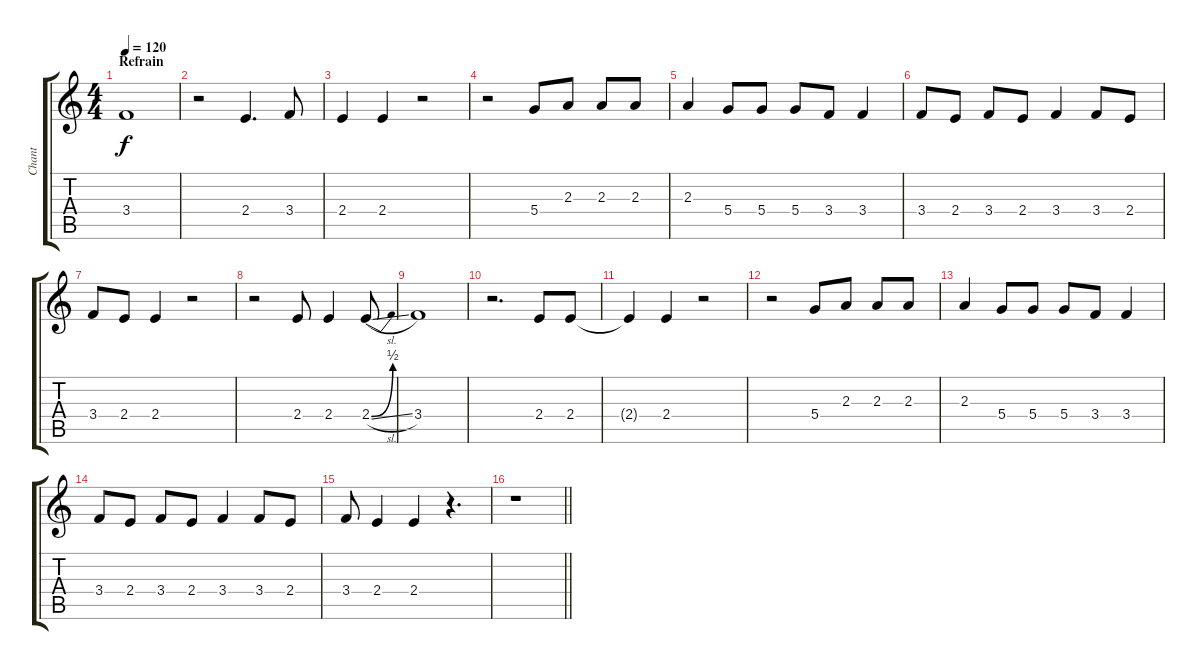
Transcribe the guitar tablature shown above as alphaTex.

\track ("Chant" "Chant") {instrument electricguitarjazz}
\staff {score tabs}
\tuning (E4 B3 G3 D3 A2 E2) {hide}
\ts (4 4)
\section ("" "Refrain")
\tempo 120
\clef g2
\ks c
3.4.1{dy f} |
r.2 2.4.4{d} 3.4.8 |
2.4.4 2.4.4 r.2 |
r.2 5.4.8 2.3.8 2.3.8 2.3.8 |
2.3.4 5.4.8 5.4.8 5.4.8 3.4.8 3.4.4 |
3.4.8 2.4.8 3.4.8 2.4.8 3.4.4 3.4.8 2.4.8 |
3.4.8 2.4.8 2.4.4 r.2 |
r.2 2.4.8 2.4.4 2.4{be (bend 0 0 60 2) sl}.8 |
3.4.1 |
r.2{d} 2.4.8 2.4.8 |
2.4{t}.4 2.4.4 r.2 |
r.2 5.4.8 2.3.8 2.3.8 2.3.8 |
2.3.4 5.4.8 5.4.8 5.4.8 3.4.8 3.4.4 |
3.4.8 2.4.8 3.4.8 2.4.8 3.4.4 3.4.8 2.4.8 |
3.4.8 2.4.4 2.4.4 r.4{d} |
\barLineRight lightlight
r.1
